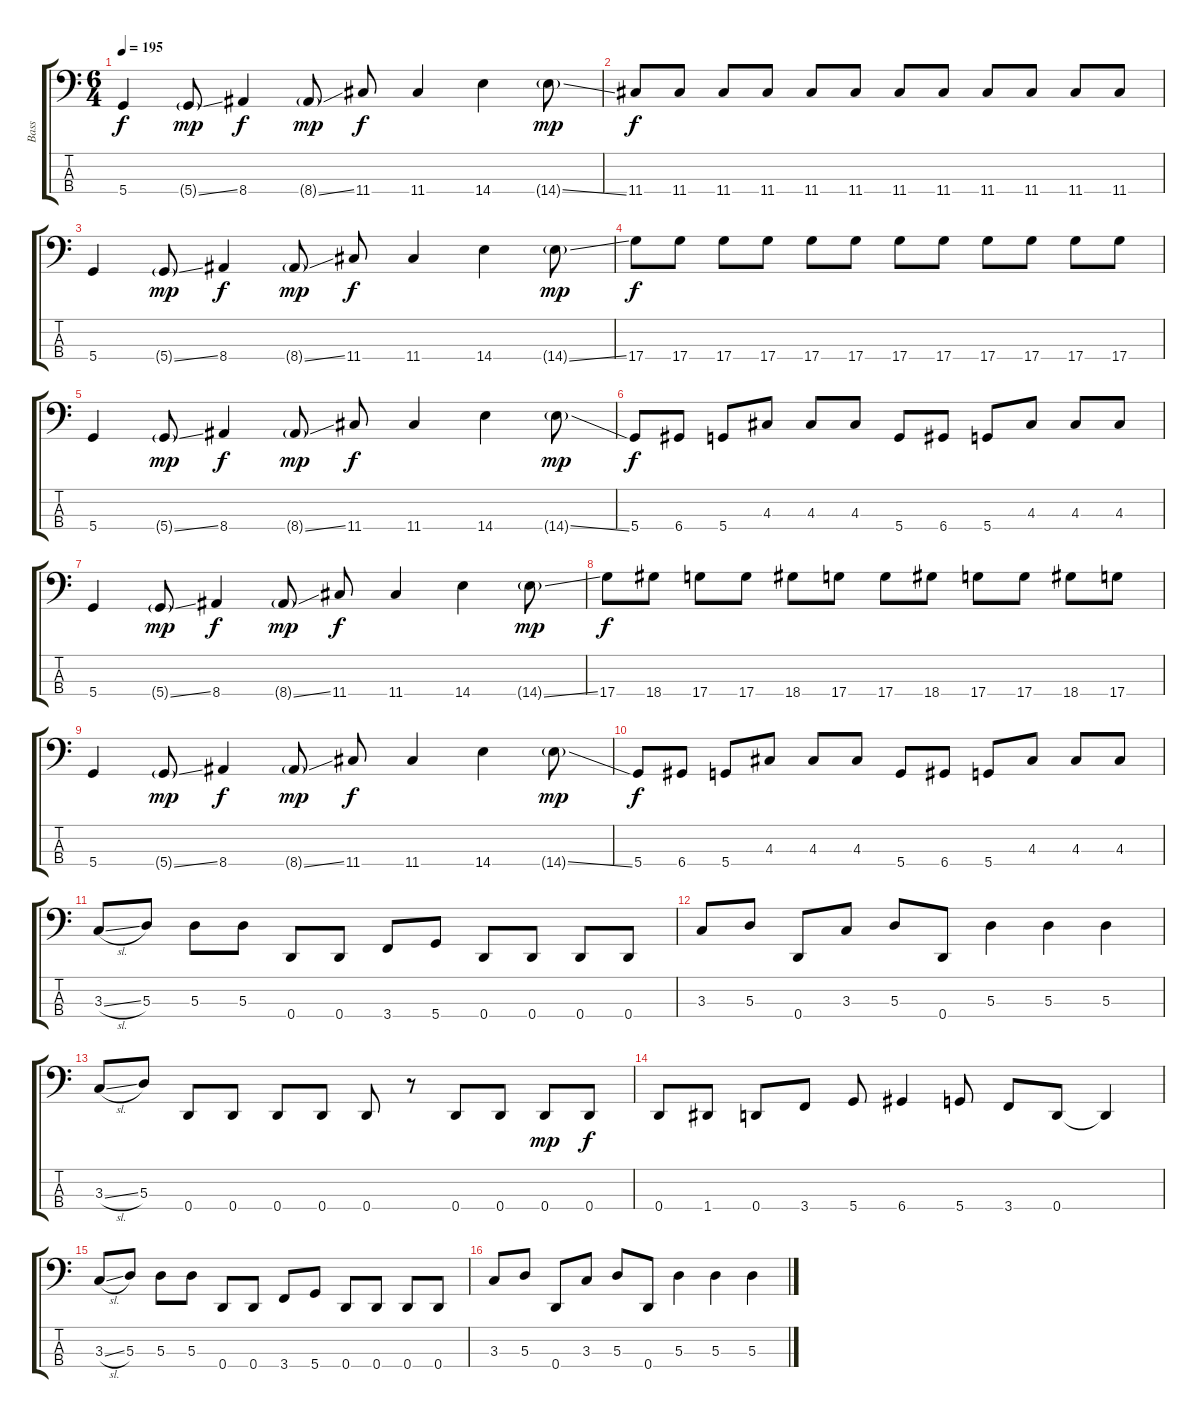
\track ("Bass" "Bass") {instrument electricbassfinger}
\staff {score tabs}
\tuning (F2 D2 A1 D1) {hide}
\ts (6 4)
\tempo 195
\clef f4
\ks c
5.4.4{dy f} 5.4{ss g}.8{dy mp} 8.4.4{dy f} 8.4{ss g}.8{dy mp} 11.4.8{dy f} 11.4.4 14.4.4 14.4{ss g}.8{dy mp} |
11.4.8{dy f} 11.4.8 11.4.8 11.4.8 11.4.8 11.4.8 11.4.8 11.4.8 11.4.8 11.4.8 11.4.8 11.4.8 |
5.4.4 5.4{ss g}.8{dy mp} 8.4.4{dy f} 8.4{ss g}.8{dy mp} 11.4.8{dy f} 11.4.4 14.4.4 14.4{ss g}.8{dy mp} |
17.4.8{dy f} 17.4.8 17.4.8 17.4.8 17.4.8 17.4.8 17.4.8 17.4.8 17.4.8 17.4.8 17.4.8 17.4.8 |
5.4.4 5.4{ss g}.8{dy mp} 8.4.4{dy f} 8.4{ss g}.8{dy mp} 11.4.8{dy f} 11.4.4 14.4.4 14.4{ss g}.8{dy mp} |
5.4.8{dy f} 6.4.8 5.4.8 4.3.8 4.3.8 4.3.8 5.4.8 6.4.8 5.4.8 4.3.8 4.3.8 4.3.8 |
5.4.4 5.4{ss g}.8{dy mp} 8.4.4{dy f} 8.4{ss g}.8{dy mp} 11.4.8{dy f} 11.4.4 14.4.4 14.4{ss g}.8{dy mp} |
17.4.8{dy f} 18.4.8 17.4.8 17.4.8 18.4.8 17.4.8 17.4.8 18.4.8 17.4.8 17.4.8 18.4.8 17.4.8 |
5.4.4 5.4{ss g}.8{dy mp} 8.4.4{dy f} 8.4{ss g}.8{dy mp} 11.4.8{dy f} 11.4.4 14.4.4 14.4{ss g}.8{dy mp} |
5.4.8{dy f} 6.4.8 5.4.8 4.3.8 4.3.8 4.3.8 5.4.8 6.4.8 5.4.8 4.3.8 4.3.8 4.3.8 |
3.3{sl}.8 5.3.8 5.3.8 5.3.8 0.4.8 0.4.8 3.4.8 5.4.8 0.4.8 0.4.8 0.4.8 0.4.8 |
3.3.8 5.3.8 0.4.8 3.3.8 5.3.8 0.4.8 5.3.4 5.3.4 5.3.4 |
3.3{sl}.8 5.3.8 0.4.8 0.4.8 0.4.8 0.4.8 0.4.8 r.8 0.4.8 0.4.8 0.4.8{dy mp} 0.4.8{dy f} |
0.4.8 1.4.8 0.4.8 3.4.8 5.4.8 6.4.4 5.4.8 3.4.8 0.4.8 0.4{t}.4 |
3.3{sl}.8 5.3.8 5.3.8 5.3.8 0.4.8 0.4.8 3.4.8 5.4.8 0.4.8 0.4.8 0.4.8 0.4.8 |
3.3.8 5.3.8 0.4.8 3.3.8 5.3.8 0.4.8 5.3.4 5.3.4 5.3.4
